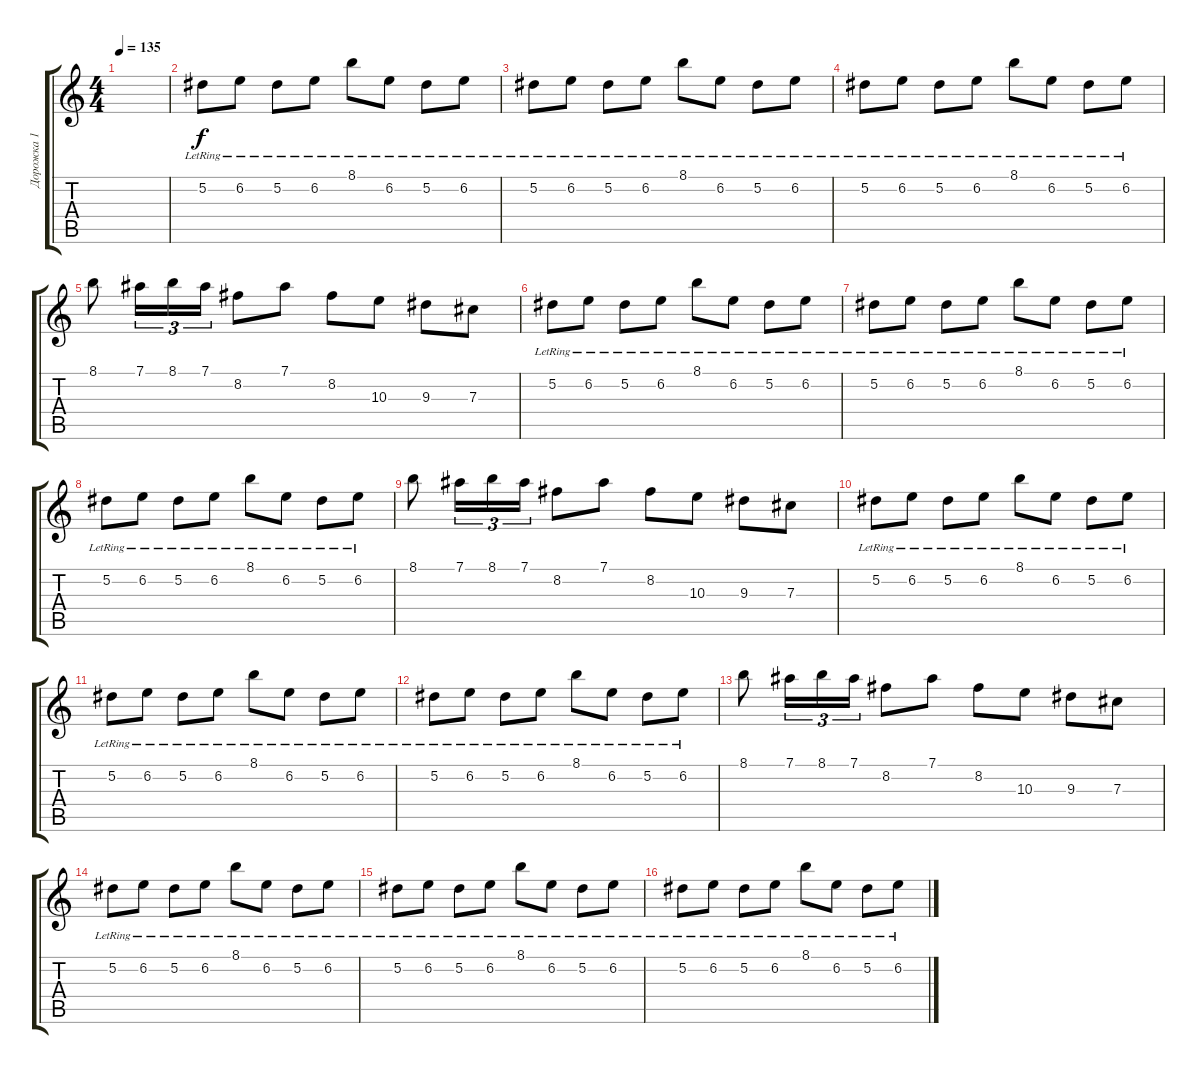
\track ("Дорожка 1" "Дорожка 1") {instrument distortionguitar}
\staff {score tabs}
\tuning (Eb4 Bb3 Gb3 Db3 Ab2 Db2) {hide}
\ts (4 4)
\tempo 135
\clef g2
\ks c
|
5.2{lr}.8 6.2{lr}.8 5.2{lr}.8 6.2{lr}.8 8.1{lr}.8 6.2{lr}.8 5.2{lr}.8 6.2{lr}.8 |
5.2{lr}.8 6.2{lr}.8 5.2{lr}.8 6.2{lr}.8 8.1{lr}.8 6.2{lr}.8 5.2{lr}.8 6.2{lr}.8 |
5.2{lr}.8 6.2{lr}.8 5.2{lr}.8 6.2{lr}.8 8.1{lr}.8 6.2{lr}.8 5.2{lr}.8 6.2{lr}.8 |
8.1.8 7.1.16{tu (3 2)} 8.1.16{tu (3 2)} 7.1.16{tu (3 2)} 8.2.8 7.1.8 8.2.8 10.3.8 9.3.8 7.3.8 |
5.2{lr}.8 6.2{lr}.8 5.2{lr}.8 6.2{lr}.8 8.1{lr}.8 6.2{lr}.8 5.2{lr}.8 6.2{lr}.8 |
5.2{lr}.8 6.2{lr}.8 5.2{lr}.8 6.2{lr}.8 8.1{lr}.8 6.2{lr}.8 5.2{lr}.8 6.2{lr}.8 |
5.2{lr}.8 6.2{lr}.8 5.2{lr}.8 6.2{lr}.8 8.1{lr}.8 6.2{lr}.8 5.2{lr}.8 6.2{lr}.8 |
8.1.8 7.1.16{tu (3 2)} 8.1.16{tu (3 2)} 7.1.16{tu (3 2)} 8.2.8 7.1.8 8.2.8 10.3.8 9.3.8 7.3.8 |
5.2{lr}.8 6.2{lr}.8 5.2{lr}.8 6.2{lr}.8 8.1{lr}.8 6.2{lr}.8 5.2{lr}.8 6.2{lr}.8 |
5.2{lr}.8 6.2{lr}.8 5.2{lr}.8 6.2{lr}.8 8.1{lr}.8 6.2{lr}.8 5.2{lr}.8 6.2{lr}.8 |
5.2{lr}.8 6.2{lr}.8 5.2{lr}.8 6.2{lr}.8 8.1{lr}.8 6.2{lr}.8 5.2{lr}.8 6.2{lr}.8 |
8.1.8 7.1.16{tu (3 2)} 8.1.16{tu (3 2)} 7.1.16{tu (3 2)} 8.2.8 7.1.8 8.2.8 10.3.8 9.3.8 7.3.8 |
5.2{lr}.8 6.2{lr}.8 5.2{lr}.8 6.2{lr}.8 8.1{lr}.8 6.2{lr}.8 5.2{lr}.8 6.2{lr}.8 |
5.2{lr}.8 6.2{lr}.8 5.2{lr}.8 6.2{lr}.8 8.1{lr}.8 6.2{lr}.8 5.2{lr}.8 6.2{lr}.8 |
5.2{lr}.8 6.2{lr}.8 5.2{lr}.8 6.2{lr}.8 8.1{lr}.8 6.2{lr}.8 5.2{lr}.8 6.2{lr}.8
